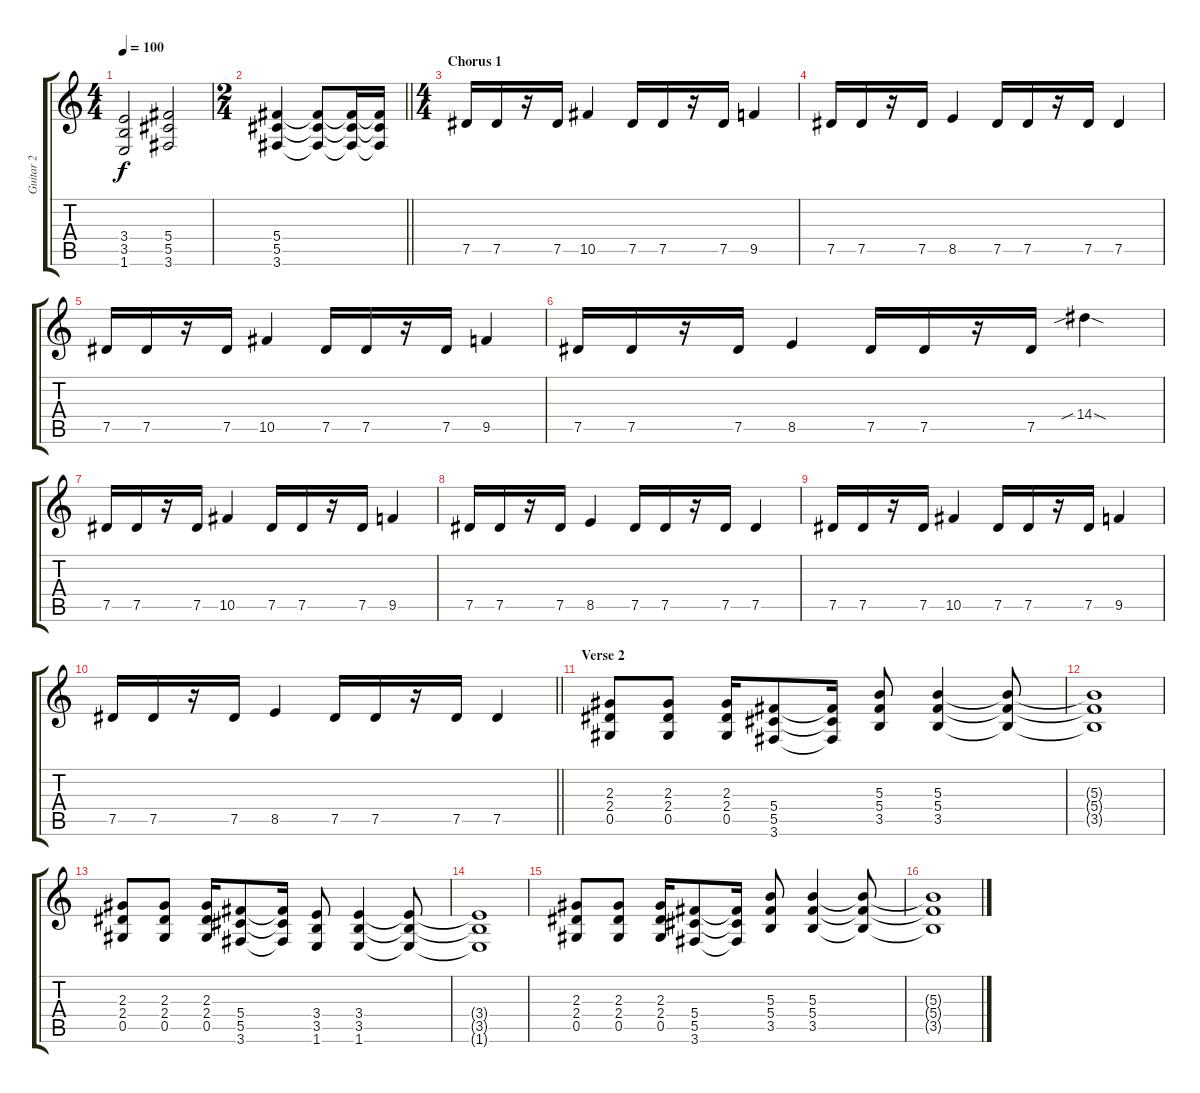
\track ("Guitar 2" "Guitar 2") {instrument overdrivenguitar}
\staff {score tabs}
\tuning (Eb4 Bb3 Gb3 Db3 Ab2 Eb2) {hide}
\ts (4 4)
\tempo 100
\clef g2
\ks c
(3.4{t} 3.5{t} 1.6{t}).2{dy f} (5.4 5.5 3.6).2 |
\ts (2 4)
\barLineRight lightlight
(5.4 5.5 3.6).4 (5.4{t} 5.5{t} 3.6{t}).8 (5.4{t} 5.5{t} 3.6{t}).16 (5.4{t} 5.5{t} 3.6{t}).16 |
\ts (4 4)
\section ("" "Chorus 1")
7.5.16 7.5.16 r.16 7.5.16 10.5.4 7.5.16 7.5.16 r.16 7.5.16 9.5.4 |
7.5.16 7.5.16 r.16 7.5.16 8.5.4 7.5.16 7.5.16 r.16 7.5.16 7.5.4 |
7.5.16 7.5.16 r.16 7.5.16 10.5.4 7.5.16 7.5.16 r.16 7.5.16 9.5.4 |
7.5.16 7.5.16 r.16 7.5.16 8.5.4 7.5.16 7.5.16 r.16 7.5.16 14.4{sib sod}.4 |
7.5.16 7.5.16 r.16 7.5.16 10.5.4 7.5.16 7.5.16 r.16 7.5.16 9.5.4 |
7.5.16 7.5.16 r.16 7.5.16 8.5.4 7.5.16 7.5.16 r.16 7.5.16 7.5.4 |
7.5.16 7.5.16 r.16 7.5.16 10.5.4 7.5.16 7.5.16 r.16 7.5.16 9.5.4 |
\barLineRight lightlight
7.5.16 7.5.16 r.16 7.5.16 8.5.4 7.5.16 7.5.16 r.16 7.5.16 7.5.4 |
\section ("" "Verse 2")
(2.3 2.4 0.5).8 (2.3 2.4 0.5).8 (2.3 2.4 0.5).16 (5.4 5.5 3.6).8 (5.4{t} 5.5{t} 3.6{t}).16 (5.3 5.4 3.5).8 (5.3 5.4 3.5).4 (5.3{t} 5.4{t} 3.5{t}).8 |
(5.3{t} 5.4{t} 3.5{t}).1 |
(2.3 2.4 0.5).8 (2.3 2.4 0.5).8 (2.3 2.4 0.5).16 (5.4 5.5 3.6).8 (5.4{t} 5.5{t} 3.6{t}).16 (3.4 3.5 1.6).8 (3.4 3.5 1.6).4 (3.4{t} 3.5{t} 1.6{t}).8 |
(3.4{t} 3.5{t} 1.6{t}).1 |
(2.3 2.4 0.5).8 (2.3 2.4 0.5).8 (2.3 2.4 0.5).16 (5.4 5.5 3.6).8 (5.4{t} 5.5{t} 3.6{t}).16 (5.3 5.4 3.5).8 (5.3 5.4 3.5).4 (5.3{t} 5.4{t} 3.5{t}).8 |
(5.3{t} 5.4{t} 3.5{t}).1
